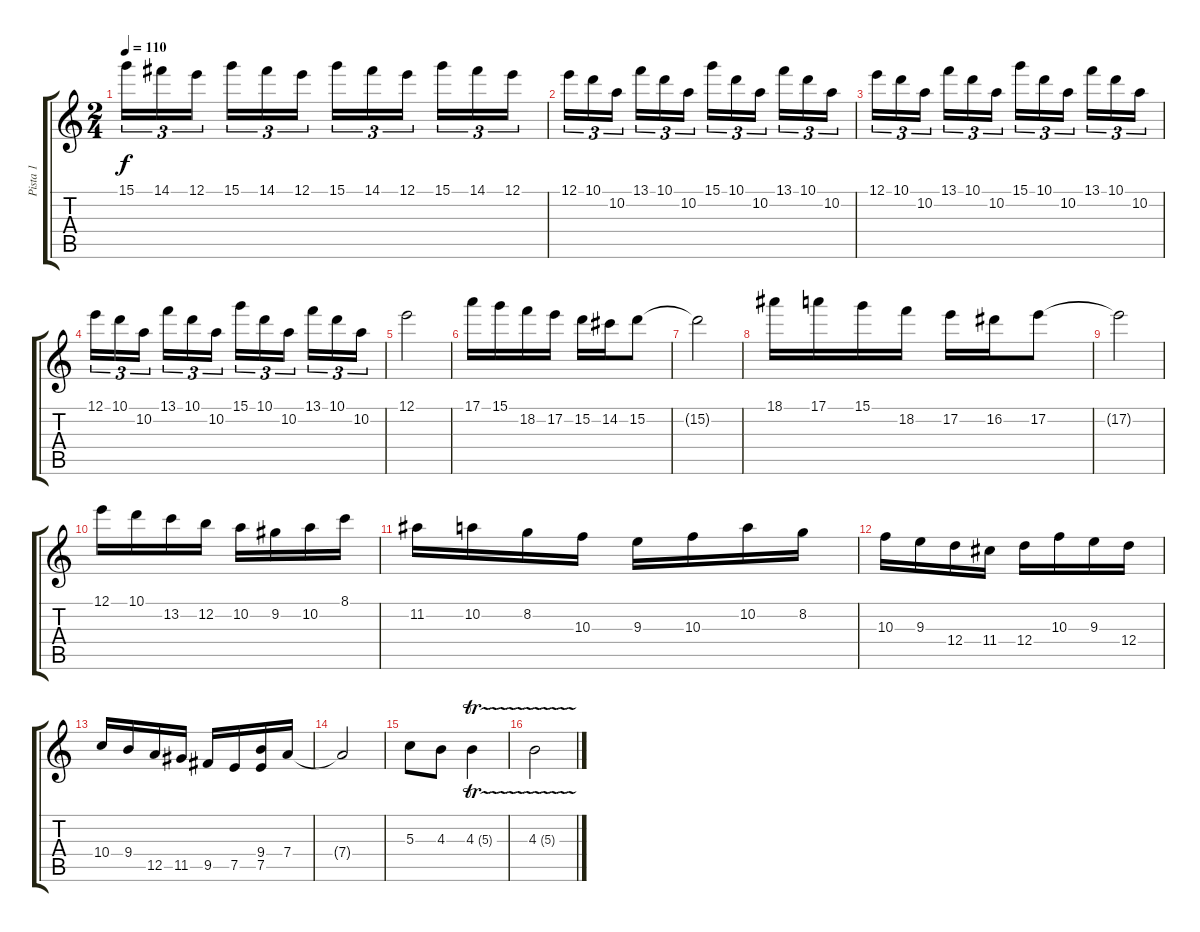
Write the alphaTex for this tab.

\track ("Pista 1" "Pista 1") {instrument overdrivenguitar}
\staff {score tabs}
\tuning (E4 B3 G3 D3 A2 E2) {hide}
\ts (2 4)
\tempo 110
\clef g2
\ks c
15.1.16{tu (3 2) dy f} 14.1.16{tu (3 2)} 12.1.16{tu (3 2) beam splitsecondary} 15.1.16{tu (3 2)} 14.1.16{tu (3 2)} 12.1.16{tu (3 2)} 15.1.16{tu (3 2)} 14.1.16{tu (3 2)} 12.1.16{tu (3 2) beam splitsecondary} 15.1.16{tu (3 2)} 14.1.16{tu (3 2)} 12.1.16{tu (3 2)} |
12.1.16{tu (3 2)} 10.1.16{tu (3 2)} 10.2.16{tu (3 2) beam splitsecondary} 13.1.16{tu (3 2)} 10.1.16{tu (3 2)} 10.2.16{tu (3 2)} 15.1.16{tu (3 2)} 10.1.16{tu (3 2)} 10.2.16{tu (3 2) beam splitsecondary} 13.1.16{tu (3 2)} 10.1.16{tu (3 2)} 10.2.16{tu (3 2)} |
12.1.16{tu (3 2)} 10.1.16{tu (3 2)} 10.2.16{tu (3 2) beam splitsecondary} 13.1.16{tu (3 2)} 10.1.16{tu (3 2)} 10.2.16{tu (3 2)} 15.1.16{tu (3 2)} 10.1.16{tu (3 2)} 10.2.16{tu (3 2) beam splitsecondary} 13.1.16{tu (3 2)} 10.1.16{tu (3 2)} 10.2.16{tu (3 2)} |
12.1.16{tu (3 2)} 10.1.16{tu (3 2)} 10.2.16{tu (3 2) beam splitsecondary} 13.1.16{tu (3 2)} 10.1.16{tu (3 2)} 10.2.16{tu (3 2)} 15.1.16{tu (3 2)} 10.1.16{tu (3 2)} 10.2.16{tu (3 2) beam splitsecondary} 13.1.16{tu (3 2)} 10.1.16{tu (3 2)} 10.2.16{tu (3 2)} |
12.1.2 |
17.1.16 15.1.16 18.2.16 17.2.16 15.2.16 14.2.16 15.2.8 |
15.2{t}.2 |
18.1.16 17.1.16 15.1.16 18.2.16 17.2.16 16.2.16 17.2.8 |
17.2{t}.2 |
12.1.16 10.1.16 13.2.16 12.2.16 10.2.16 9.2.16 10.2.16 8.1.16 |
11.2.16 10.2.16 8.2.16 10.3.16 9.3.16 10.3.16 10.2.16 8.2.16 |
10.3.16 9.3.16 12.4.16 11.4.16 12.4.16 10.3.16 9.3.16 12.4.16 |
10.4.16 9.4.16 12.5.16 11.5.16 9.5.16 7.5.16 (9.4 7.5).16 7.4.16 |
7.4{t}.2 |
5.3.8 4.3.8 4.3{tr (5 16)}.4 |
4.3{tr (5 16)}.2
